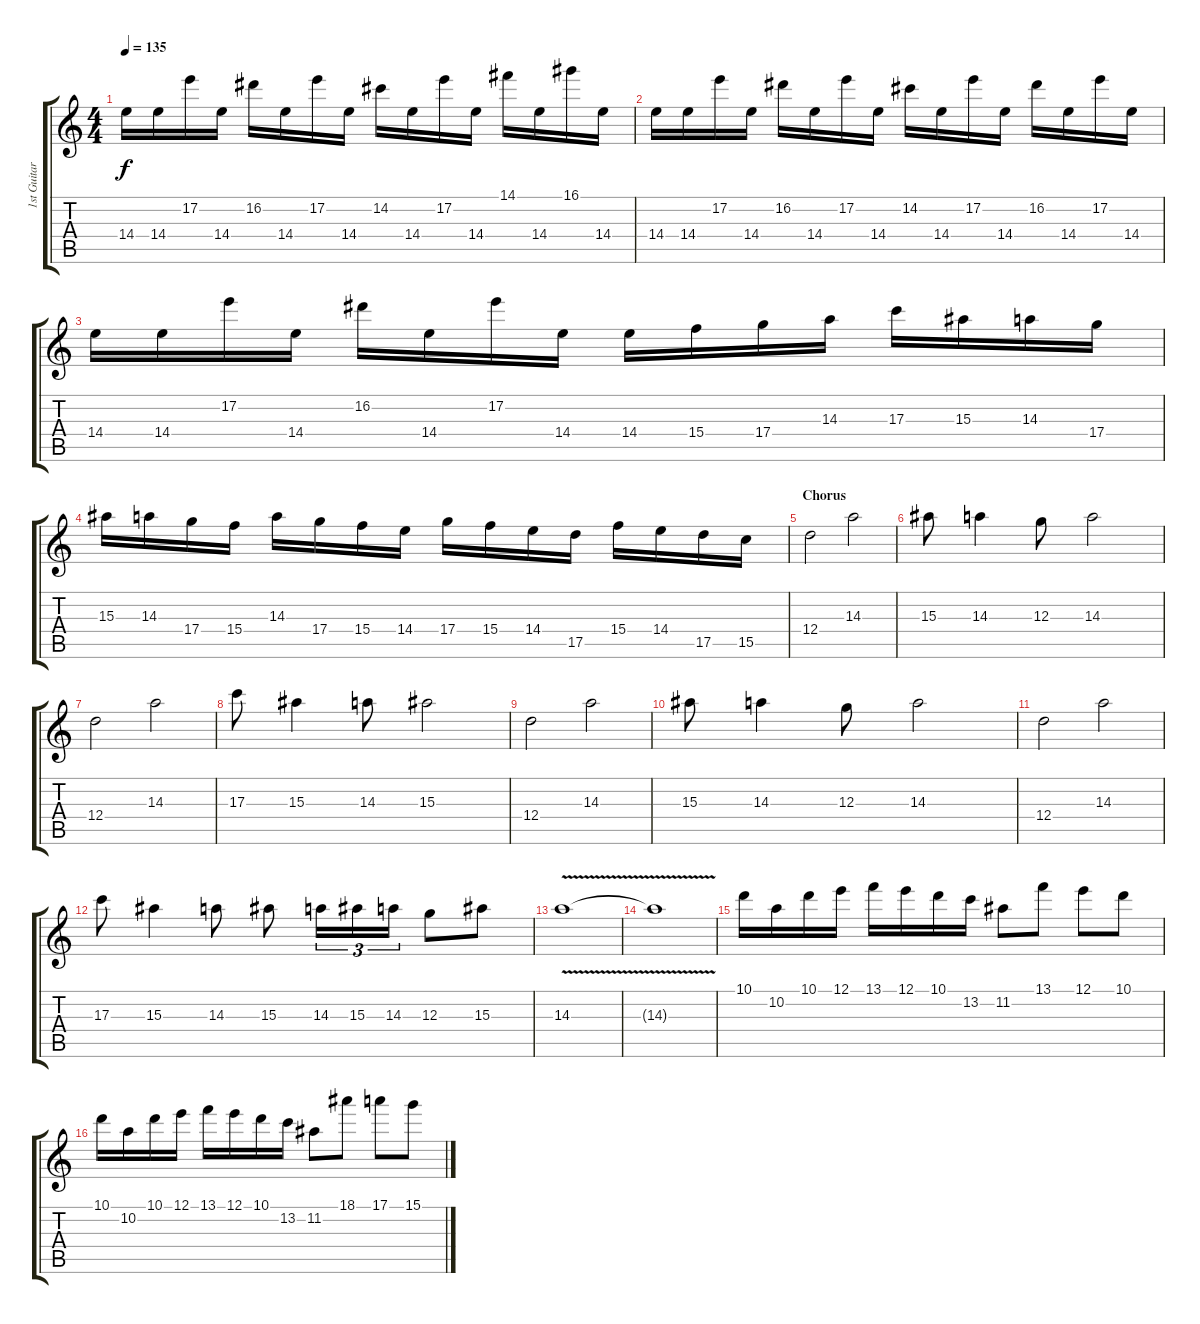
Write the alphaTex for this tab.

\track ("1st Guitar" "1st Guitar") {instrument distortionguitar}
\staff {score tabs}
\tuning (E4 B3 G3 D3 A2 E2) {hide}
\ts (4 4)
\tempo 135
\clef g2
\ks c
14.4.16{dy f} 14.4.16 17.2.16 14.4.16 16.2.16 14.4.16 17.2.16 14.4.16 14.2.16 14.4.16 17.2.16 14.4.16 14.1.16 14.4.16 16.1.16 14.4.16 |
14.4.16 14.4.16 17.2.16 14.4.16 16.2.16 14.4.16 17.2.16 14.4.16 14.2.16 14.4.16 17.2.16 14.4.16 16.2.16 14.4.16 17.2.16 14.4.16 |
14.4.16 14.4.16 17.2.16 14.4.16 16.2.16 14.4.16 17.2.16 14.4.16 14.4.16 15.4.16 17.4.16 14.3.16 17.3.16 15.3.16 14.3.16 17.4.16 |
15.3.16 14.3.16 17.4.16 15.4.16 14.3.16 17.4.16 15.4.16 14.4.16 17.4.16 15.4.16 14.4.16 17.5.16 15.4.16 14.4.16 17.5.16 15.5.16 |
\section ("" "Chorus")
12.4.2 14.3.2 |
15.3.8 14.3.4 12.3.8 14.3.2 |
12.4.2 14.3.2 |
17.3.8 15.3.4 14.3.8 15.3.2 |
12.4.2 14.3.2 |
15.3.8 14.3.4 12.3.8 14.3.2 |
12.4.2 14.3.2 |
17.3.8 15.3.4 14.3.8 15.3.8 14.3.16{tu (3 2)} 15.3.16{tu (3 2)} 14.3.16{tu (3 2)} 12.3.8 15.3.8 |
14.3{v}.1 |
14.3{t}.1 |
10.1.16 10.2.16 10.1.16 12.1.16 13.1.16 12.1.16 10.1.16 13.2.16 11.2.8 13.1.8 12.1.8 10.1.8 |
10.1.16 10.2.16 10.1.16 12.1.16 13.1.16 12.1.16 10.1.16 13.2.16 11.2.8 18.1.8 17.1.8 15.1.8
